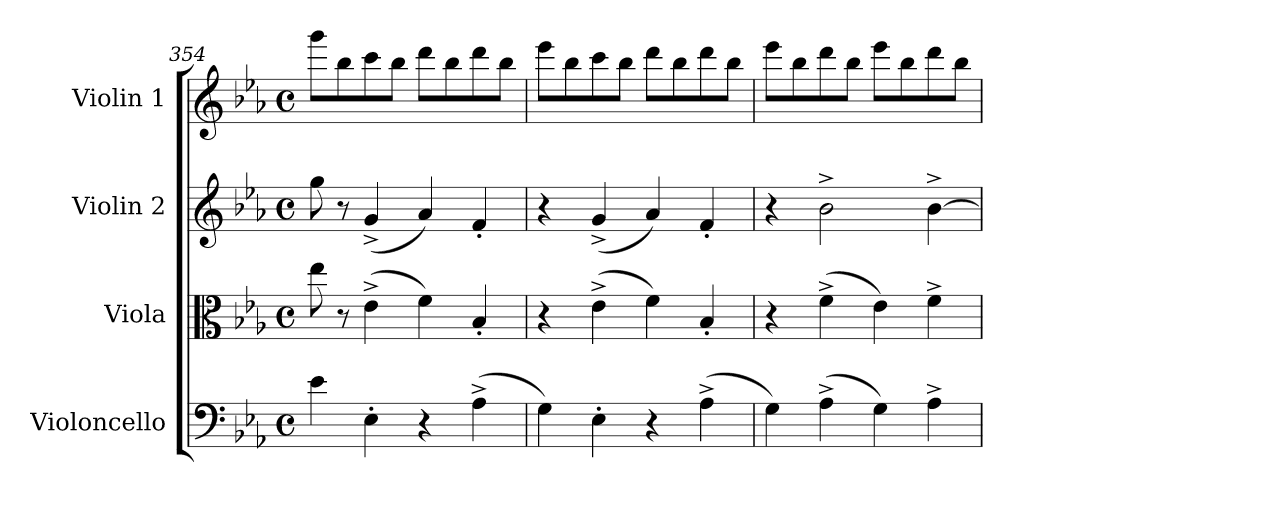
**kern	**kern	**kern	**kern
*part4	*part3	*part2	*part1
*staff4	*staff3	*staff2	*staff1
*I"Violoncello	*I"Viola	*I"Violin 2	*I"Violin 1
*I'Vc	*I'Vla	*I'Vln	*I'Vln
*clefF4	*clefC3	*clefG2	*clefG2
*k[b-e-a-]	*k[b-e-a-]	*k[b-e-a-]	*k[b-e-a-]
*M4/4	*M4/4	*M4/4	*M4/4
*met(c)	*met(c)	*met(c)	*met(c)
=354	=354	=354	=354
4e-\	8ee-\	8gg\	8ggg\L
.	8r	8r	8bb-\
4E-'\	(4e-^\	(4g^/	8ccc\
.	.	.	8bb-\J
4r	4f\)	4a-/)	8ddd\L
.	.	.	8bb-\
(4A-^\	4B-'/	4f'/	8ddd\
.	.	.	8bb-\J
=355	=355	=355	=355
4G\)	4r	4r	8eee-\L
.	.	.	8bb-\
4E-'\	(4e-^\	(4g^/	8ccc\
.	.	.	8bb-\J
4r	4f\)	4a-/)	8ddd\L
.	.	.	8bb-\
(4A-^\	4B-'/	4f'/	8ddd\
.	.	.	8bb-\J
=356	=356	=356	=356
4G\)	4r	4r	8eee-\L
.	.	.	8bb-\
(4A-^\	(4f^\	2b-^\	8ddd\
.	.	.	8bb-\J
4G\)	4e-\)	.	8eee-\L
.	.	.	8bb-\
4A-^\	4f^\	[4b-^\	8ddd\
.	.	.	8bb-\J
=	=	=	=
*-	*-	*-	*-
